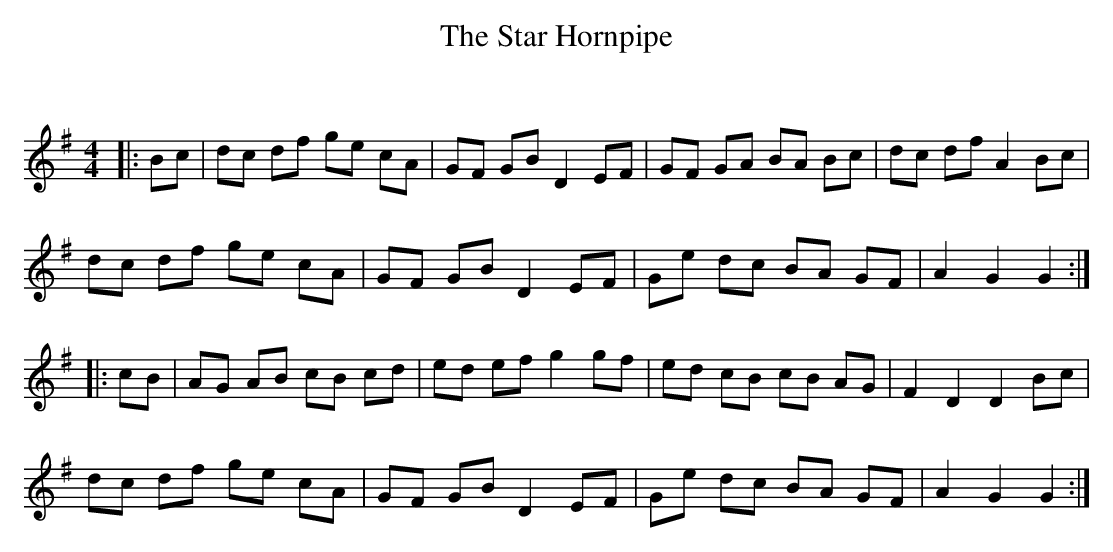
X:1
T: The Star Hornpipe
C:
Q: 232
K:G
M:4/4
L:1/8
|:Bc|dc df ge cA|GF GB D2 EF|GF GA BA Bc|dc df A2 Bc|
dc df ge cA|GF GB D2 EF|Ge dc BA GF|A2 G2 G2:|
|:cB|AG AB cB cd|ed ef g2 gf|ed cB cB AG|F2 D2 D2 Bc|
dc df ge cA|GF GB D2 EF|Ge dc BA GF|A2 G2 G2:|
